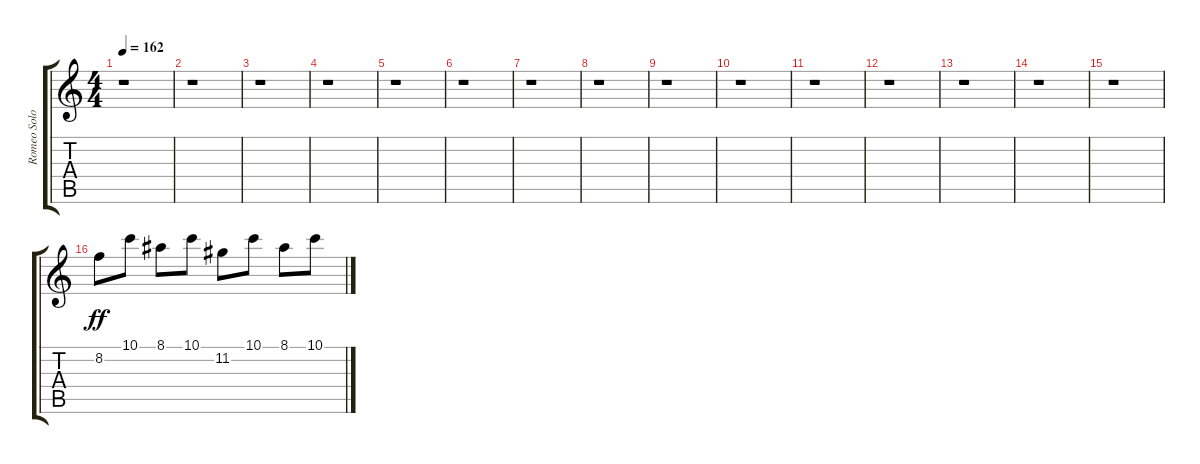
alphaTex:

\track ("Romeo Solo" "Romeo Solo") {instrument distortionguitar}
\staff {score tabs}
\tuning (D4 A3 F3 C3 G2 D2) {hide}
\ts (4 4)
\tempo 162
\clef g2
\ks c
r.1{dy f} |
r.1 |
r.1 |
r.1 |
r.1 |
r.1 |
r.1 |
r.1 |
r.1 |
r.1 |
r.1 |
r.1 |
r.1 |
r.1 |
r.1 |
8.2.8{dy ff} 10.1.8 8.1.8 10.1.8 11.2.8 10.1.8 8.1.8 10.1.8
